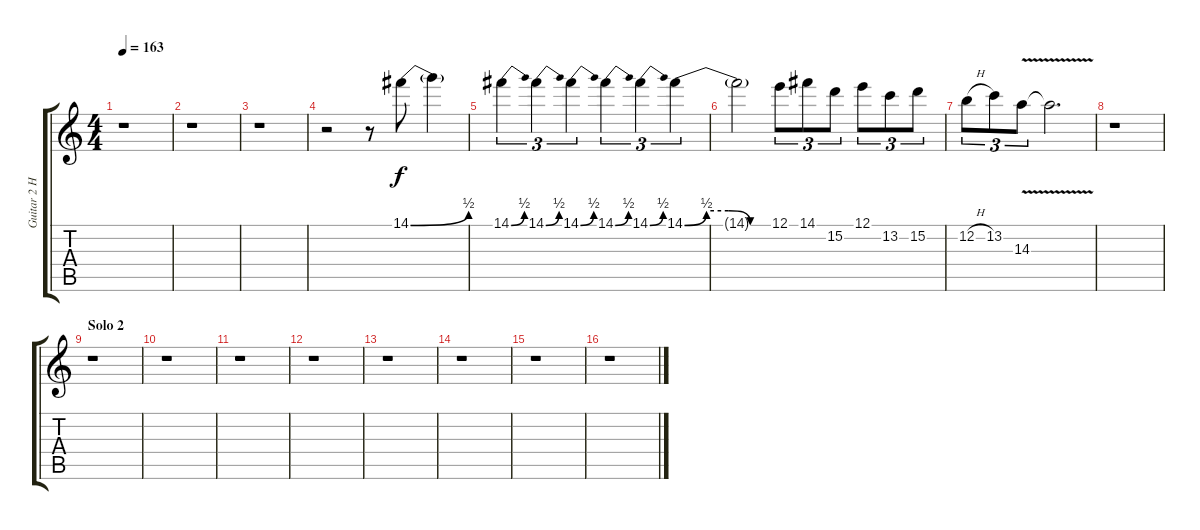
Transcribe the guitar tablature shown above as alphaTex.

\track ("Guitar 2 Harm." "Guitar 2 H") {instrument distortionguitar}
\staff {score tabs}
\tuning (E4 B3 G3 D3 A2 E2) {hide}
\ts (4 4)
\tempo 163
\clef g2
\ks c
r.1{dy f} |
r.1 |
r.1 |
r.2 r.8 14.1{be (bend 0 0 60 2)}.8 14.1{t}.4 |
14.1{be (bend 0 0 60 2)}.4{tu (3 2)} 14.1{be (bend 0 0 60 2)}.4{tu (3 2)} 14.1{be (bend 0 0 60 2)}.4{tu (3 2)} 14.1{be (bend 0 0 60 2)}.4{tu (3 2)} 14.1{be (bend 0 0 60 2)}.4{tu (3 2)} 14.1{be (custom 0 0 15 2 30 2 45 0 60 0)}.4{tu (3 2)} |
14.1{t}.2 12.1.8{tu (3 2)} 14.1.8{tu (3 2)} 15.2.8{tu (3 2)} 12.1.8{tu (3 2)} 13.2.8{tu (3 2)} 15.2.8{tu (3 2)} |
12.2{h}.8{tu (3 2)} 13.2.8{tu (3 2)} 14.3{v}.8{tu (3 2)} 14.3{t}.2{d} |
r.1 |
\section ("" "Solo 2")
r.1 |
r.1 |
r.1 |
r.1 |
r.1 |
r.1 |
r.1 |
r.1
